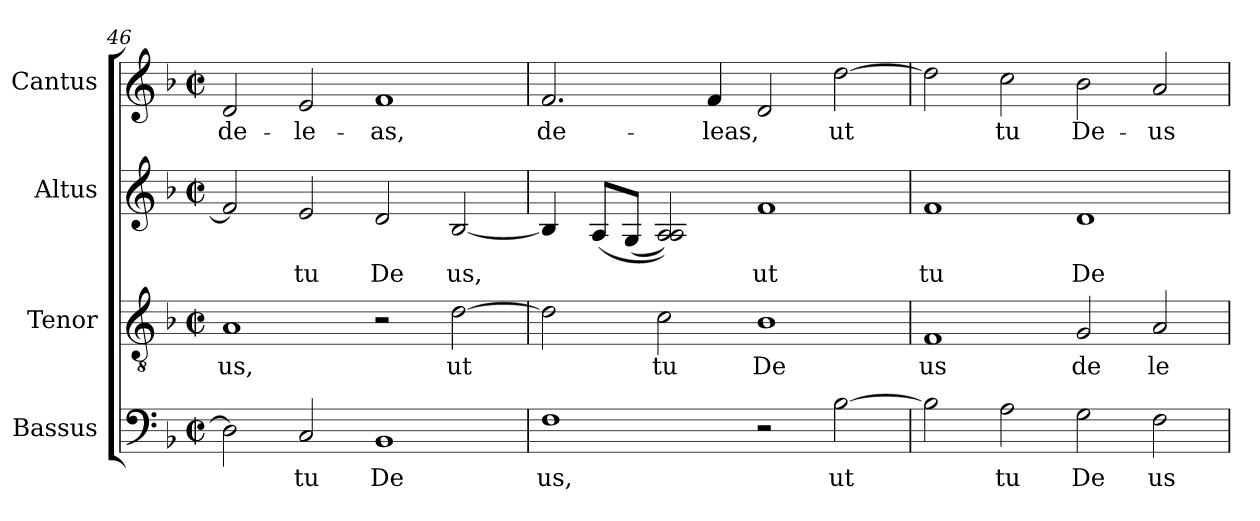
**kern	**text	**kern	**text	**kern	**text	**kern	**text
*part4	*part4	*part3	*part3	*part2	*part2	*part1	*part1
*staff4	*staff4	*staff3	*staff3	*staff2	*staff2	*staff1	*staff1
*I"Bassus	*	*I"Tenor	*	*I"Altus	*	*I"Cantus	*
*clefF4	*	*clefGv2	*	*clefG2	*	*clefG2	*
*k[b-]	*	*k[b-]	*	*k[b-]	*	*k[b-]	*
*F:	*	*F:	*	*F:	*	*F:	*
*M2/2	*	*M2/2	*	*M2/2	*	*M2/2	*
*met(c|)	*	*met(c|)	*	*met(c|)	*	*met(c|)	*
=46	=46	=46	=46	=46	=46	=46	=46
!	!LO:LY:b:cj	!	!LO:LY:b:cj	!	!LO:LY:b:cj	!	!LO:LY:b:cj
2D\]	.	1A	-us,	2f/]	.	2d/	de-
!	!LO:LY:b:cj	!	!	!	!LO:LY:b:cj	!	!LO:LY:b:cj
2C/	tu	.	.	2e/	tu	2e/	-le-
!	!LO:LY:b:cj	!	!	!	!LO:LY:b:cj	!	!LO:LY:b:cj
1BB-	De	2r	.	2d/	De	1f	-as,
!	!	!	!LO:LY:b:cj	!	!LO:LY:b:cj	!	!
.	.	[<2d\	ut	[<2B-/	us,	.	.
!!LO:LB:g=z
=47	=47	=47	=47	=47	=47	=47	=47
!	!LO:LY:b:cj	!	!LO:LY:b:cj	!	!LO:LY:b:cj	!	!LO:LY:b:cj
1F	us,	2d\]	.	4B-/]	.	2.f/	de-
!	!	!	!	!	!LO:LY:b:cj	!	!
.	.	.	.	(>8A/L	.	.	.
!	!	!	!	!	!LO:LY:b:cj	!	!
.	.	.	.	(>8G/J	.	.	.
!	!	!	!LO:LY:b:cj	!	!LO:LY:b:cj	!	!
.	.	2c\	tu	2A/ 2A/))	.	.	.
!	!	!	!	!	!	!	!LO:LY:b:cj
.	.	.	.	.	.	4f/	-leas,
!	!	!	!LO:LY:b:cj	!	!LO:LY:b:cj	!	!LO:LY:b:cj
2r	.	1B-	De	1f	ut	2d/	.
!	!LO:LY:b:cj	!	!	!	!	!	!LO:LY:b:cj
[>2B-\	ut	.	.	.	.	[>2dd\	ut
=48	=48	=48	=48	=48	=48	=48	=48
!	!LO:LY:b:cj	!	!LO:LY:b:cj	!	!LO:LY:b:cj	!	!LO:LY:b:cj
2B-\]	.	1F	us	1f	tu	2dd\]	.
!	!LO:LY:b:cj	!	!	!	!	!	!LO:LY:b:cj
2A\	tu	.	.	.	.	2cc\	tu
!	!LO:LY:b:cj	!	!LO:LY:b:cj	!	!LO:LY:b:cj	!	!LO:LY:b:cj
2G\	De	2G/	de	1d	De	2b-\	De-
!	!LO:LY:b:cj	!	!LO:LY:b:cj	!	!	!	!LO:LY:b:cj
2F\	us	2A/	le	.	.	2a/	-us
=	=	=	=	=	=	=	=
*-	*-	*-	*-	*-	*-	*-	*-
